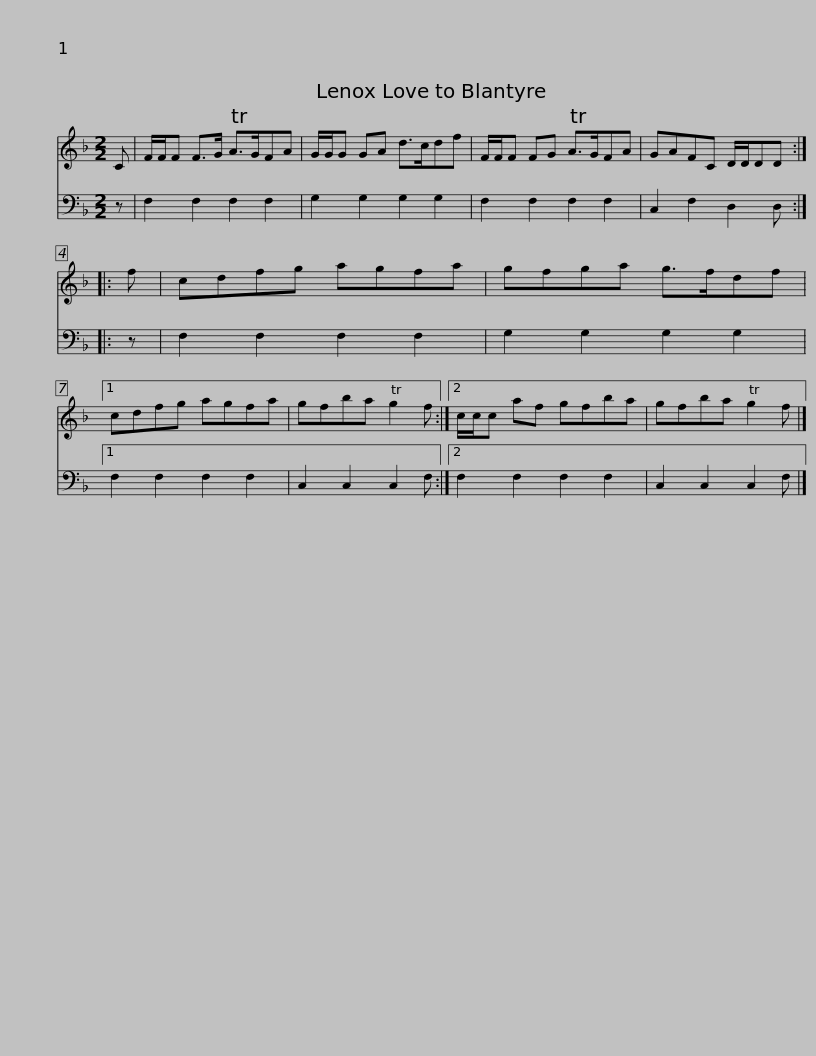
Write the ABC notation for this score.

X:1
%%score 1 2
L:1/8
M:2/2
I:linebreak $
K:F
V:1 treble
V:2 bass
V:1
 C | F/F/F F>G TA>GFA | G/G/G GA d>cdf | F/F/F FG TA>GFA | GAFC D/D/DD :: %5
 f |$ cdfg agfa | gfga g>fdf |1 cdfg agfa | gfba Tg2 f :|2 %10
 c/c/c af gfba |$ gfba Tg2 f |] %12
V:2
 z | F,2 F,2 F,2 F,2 | G,2 G,2 G,2 G,2 | F,2 F,2 F,2 F,2 | C,2 F,2 D,2 D, :: %5
 z |$ F,2 F,2 F,2 F,2 | G,2 G,2 G,2 G,2 |1 F,2 F,2 F,2 F,2 | C,2 C,2 C,2 F, :|2 %10
 F,2 F,2 F,2 F,2 |$ C,2 C,2 C,2 F, |] %12
